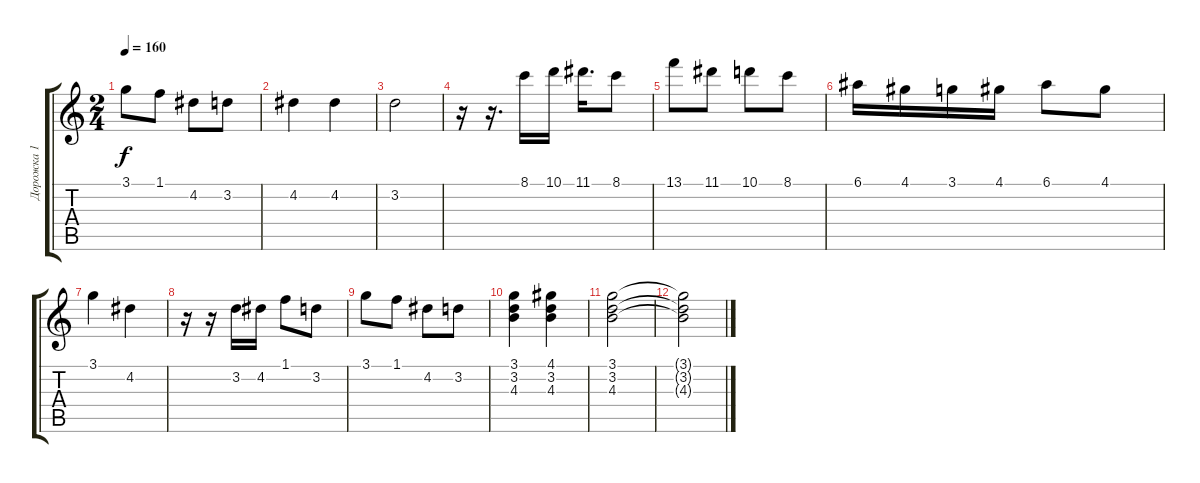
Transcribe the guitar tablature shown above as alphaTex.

\track ("Дорожка 1" "Дорожка 1") {instrument electricguitarjazz}
\staff {score tabs}
\tuning (E4 B3 G3 D3 A2 E2) {hide}
\ts (2 4)
\tempo 160
\clef g2
\ks c
3.1.8{dy f} 1.1.8 4.2.8 3.2.8 |
4.2.4 4.2.4 |
3.2.2 |
r.16 r.16{d} 8.1.16 10.1.16 11.1.16{d} 8.1.8 |
13.1.8 11.1.8 10.1.8 8.1.8 |
6.1.16 4.1.16 3.1.16 4.1.16 6.1.8 4.1.8 |
3.1.4 4.2.4 |
r.16 r.16 3.2.16 4.2.16 1.1.8 3.2.8 |
3.1.8 1.1.8 4.2.8 3.2.8 |
(3.1 3.2 4.3).4 (4.1 3.2 4.3).4 |
(3.1 3.2 4.3).2 |
(3.1{t} 3.2{t} 4.3{t}).2
